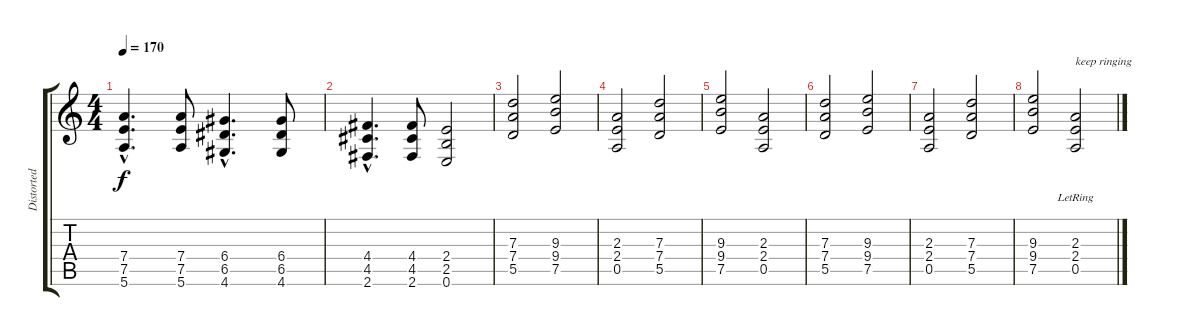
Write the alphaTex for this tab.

\track ("Distorted Guitar" "Distorted ") {instrument distortionguitar}
\staff {score tabs}
\tuning (E4 B3 G3 D3 A2 E2) {hide}
\ts (4 4)
\tempo 170
\clef g2
\ks c
(7.4{hac} 7.5{hac} 5.6{hac}).4{d dy f} (7.4 7.5 5.6).8 (6.4{hac} 6.5{hac} 4.6{hac}).4{d} (6.4 6.5 4.6).8 |
(4.4{hac} 4.5{hac} 2.6{hac}).4{d} (4.4 4.5 2.6).8 (2.4 2.5 0.6).2 |
(7.3 7.4 5.5).2 (9.3 9.4 7.5).2 |
(2.3 2.4 0.5).2 (7.3 7.4 5.5).2 |
(9.3 9.4 7.5).2 (2.3 2.4 0.5).2 |
(7.3 7.4 5.5).2 (9.3 9.4 7.5).2 |
(2.3 2.4 0.5).2 (7.3 7.4 5.5).2 |
(9.3 9.4 7.5).2 (2.3{lr} 2.4{lr} 0.5{lr}).2{txt "keep ringing"}
